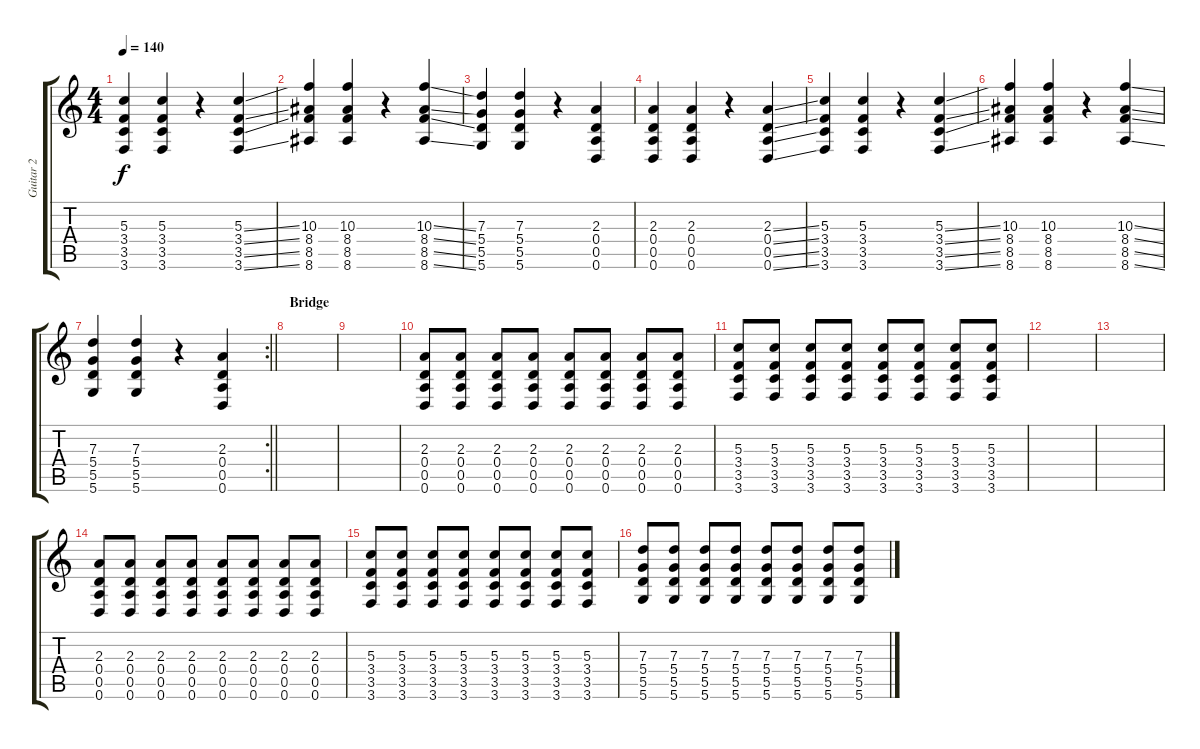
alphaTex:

\track ("Guitar 2" "Guitar 2") {instrument overdrivenguitar}
\staff {score tabs}
\tuning (E4 B3 G3 D3 A2 D2) {hide}
\ts (4 4)
\tempo 140
\clef g2
\ks c
(5.3 3.4 3.5 3.6).4{dy f} (5.3 3.4 3.5 3.6).4 r.4 (5.3{ss} 3.4{ss} 3.5{ss} 3.6{ss}).4 |
(10.3 8.4 8.5 8.6).4 (10.3 8.4 8.5 8.6).4 r.4 (10.3{ss} 8.4{ss} 8.5{ss} 8.6{ss}).4 |
(7.3 5.4 5.5 5.6).4 (7.3 5.4 5.5 5.6).4 r.4 (2.3 0.4 0.5 0.6).4 |
(2.3 0.4 0.5 0.6).4 (2.3 0.4 0.5 0.6).4 r.4 (2.3{ss} 0.4{ss} 0.5{ss} 0.6{ss}).4 |
(5.3 3.4 3.5 3.6).4 (5.3 3.4 3.5 3.6).4 r.4 (5.3{ss} 3.4{ss} 3.5{ss} 3.6{ss}).4 |
(10.3 8.4 8.5 8.6).4 (10.3 8.4 8.5 8.6).4 r.4 (10.3{ss} 8.4{ss} 8.5{ss} 8.6{ss}).4 |
\rc 2
\barLineRight lightlight
(7.3 5.4 5.5 5.6).4 (7.3 5.4 5.5 5.6).4 r.4 (2.3 0.4 0.5 0.6).4 |
\section ("" "Bridge")
|
|
(2.3 0.4 0.5 0.6).8 (2.3 0.4 0.5 0.6).8 (2.3 0.4 0.5 0.6).8 (2.3 0.4 0.5 0.6).8 (2.3 0.4 0.5 0.6).8 (2.3 0.4 0.5 0.6).8 (2.3 0.4 0.5 0.6).8 (2.3 0.4 0.5 0.6).8 |
(5.3 3.4 3.5 3.6).8 (5.3 3.4 3.5 3.6).8 (5.3 3.4 3.5 3.6).8 (5.3 3.4 3.5 3.6).8 (5.3 3.4 3.5 3.6).8 (5.3 3.4 3.5 3.6).8 (5.3 3.4 3.5 3.6).8 (5.3 3.4 3.5 3.6).8 |
|
|
(2.3 0.4 0.5 0.6).8 (2.3 0.4 0.5 0.6).8 (2.3 0.4 0.5 0.6).8 (2.3 0.4 0.5 0.6).8 (2.3 0.4 0.5 0.6).8 (2.3 0.4 0.5 0.6).8 (2.3 0.4 0.5 0.6).8 (2.3 0.4 0.5 0.6).8 |
(5.3 3.4 3.5 3.6).8 (5.3 3.4 3.5 3.6).8 (5.3 3.4 3.5 3.6).8 (5.3 3.4 3.5 3.6).8 (5.3 3.4 3.5 3.6).8 (5.3 3.4 3.5 3.6).8 (5.3 3.4 3.5 3.6).8 (5.3 3.4 3.5 3.6).8 |
(7.3 5.4 5.5 5.6).8 (7.3 5.4 5.5 5.6).8 (7.3 5.4 5.5 5.6).8 (7.3 5.4 5.5 5.6).8 (7.3 5.4 5.5 5.6).8 (7.3 5.4 5.5 5.6).8 (7.3 5.4 5.5 5.6).8 (7.3 5.4 5.5 5.6).8
